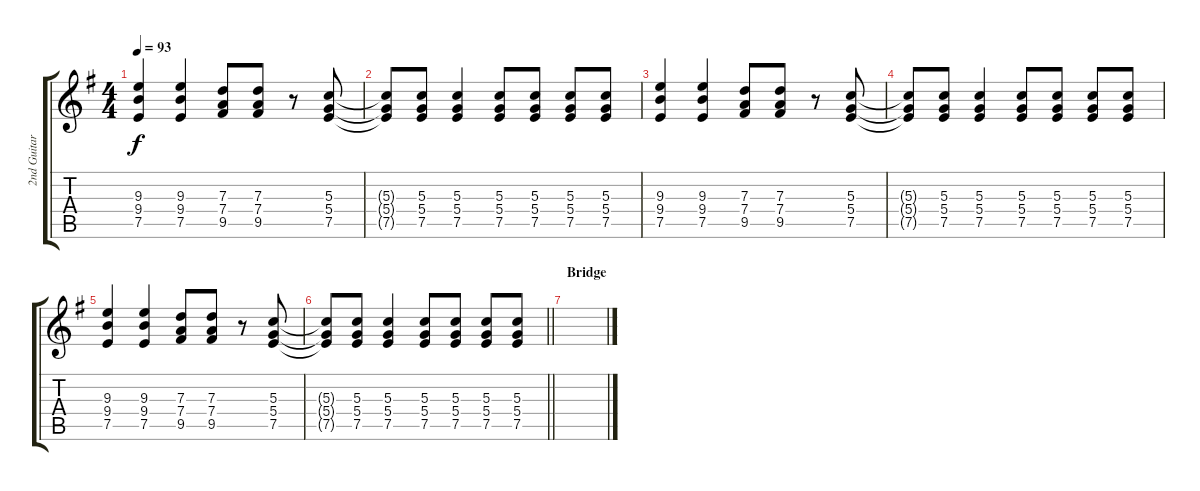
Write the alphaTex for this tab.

\track ("2nd Guitar" "2nd Guitar") {instrument distortionguitar}
\staff {score tabs}
\tuning (E4 B3 G3 D3 A2 E2) {hide}
\ts (4 4)
\tempo 93
\clef g2
\ks g
(9.3 9.4 7.5).4{dy f} (9.3 9.4 7.5).4 (7.3 7.4 9.5).8 (7.3 7.4 9.5).8 r.8 (5.3 5.4 7.5).8 |
(5.3{t} 5.4{t} 7.5{t}).8 (5.3 5.4 7.5).8 (5.3 5.4 7.5).4 (5.3 5.4 7.5).8 (5.3 5.4 7.5).8 (5.3 5.4 7.5).8 (5.3 5.4 7.5).8 |
(9.3 9.4 7.5).4 (9.3 9.4 7.5).4 (7.3 7.4 9.5).8 (7.3 7.4 9.5).8 r.8 (5.3 5.4 7.5).8 |
(5.3{t} 5.4{t} 7.5{t}).8 (5.3 5.4 7.5).8 (5.3 5.4 7.5).4 (5.3 5.4 7.5).8 (5.3 5.4 7.5).8 (5.3 5.4 7.5).8 (5.3 5.4 7.5).8 |
(9.3 9.4 7.5).4 (9.3 9.4 7.5).4 (7.3 7.4 9.5).8 (7.3 7.4 9.5).8 r.8 (5.3 5.4 7.5).8 |
\barLineRight lightlight
(5.3{t} 5.4{t} 7.5{t}).8 (5.3 5.4 7.5).8 (5.3 5.4 7.5).4 (5.3 5.4 7.5).8 (5.3 5.4 7.5).8 (5.3 5.4 7.5).8 (5.3 5.4 7.5).8 |
\section ("" "Bridge")
